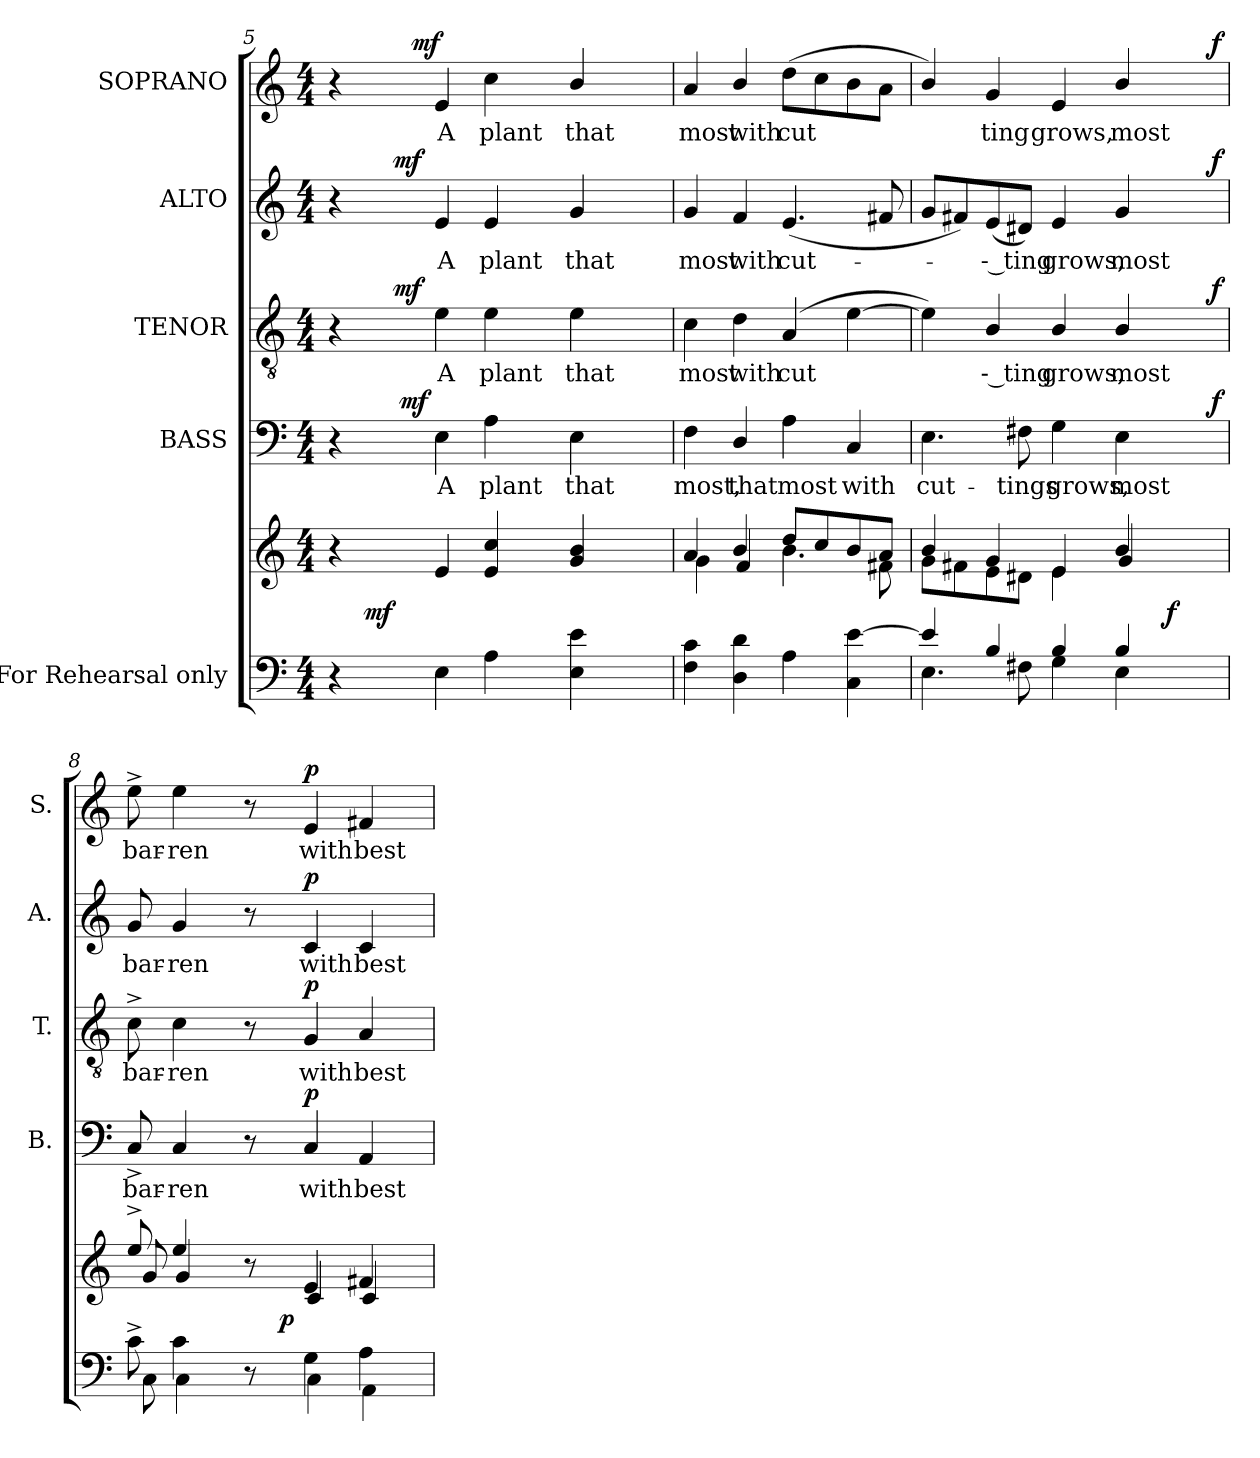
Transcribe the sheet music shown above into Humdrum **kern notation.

**kern	**kern	**dynam	**kern	**text	**dynam	**kern	**text	**dynam	**kern	**text	**dynam	**kern	**text	**dynam
*part5	*part5	*part5	*part4	*part4	*part4	*part3	*part3	*part3	*part2	*part2	*part2	*part1	*part1	*part1
*staff6	*staff5	*staff5/6	*staff4	*staff4	*staff4	*staff3	*staff3	*staff3	*staff2	*staff2	*staff2	*staff1	*staff1	*staff1
*I"For  Rehearsal  only	*	*	*I"BASS	*	*	*I"TENOR	*	*	*I"ALTO	*	*	*I"SOPRANO	*	*
*	*	*	*I'B.	*	*	*I'T.	*	*	*I'A.	*	*	*I'S.	*	*
*clefF4	*clefG2	*	*clefF4	*	*	*clefGv2	*	*	*clefG2	*	*	*clefG2	*	*
*	*	*	*	*	*	*ITrd7c12	*	*	*	*	*	*	*	*
*k[]	*k[]	*	*k[]	*	*	*k[]	*	*	*k[]	*	*	*k[]	*	*
*C:	*C:	*	*C:	*	*	*C:	*	*	*C:	*	*	*C:	*	*
*M4/4	*M4/4	*	*M4/4	*	*	*M4/4	*	*	*M4/4	*	*	*M4/4	*	*
=5	=5	=5	=5	=5	=5	=5	=5	=5	=5	=5	=5	=5	=5	=5
*^	*	*	*^	*	*	*^	*	*	*^	*	*	*^	*	*
4r	16ryy	4r	.	4r	8ryy	.	.	4r	8ryy	.	.	4r	8ryy	.	.	4r	8ryy	.	.
.	32ryy	.	.	.	.	.	.	.	.	.	.	.	.	.	.	.	.	.	.
.	1024ryy	.	.	.	.	.	.	.	.	.	.	.	.	.	.	.	.	.	.
.	2ryy	.	mf	.	.	.	.	.	.	.	.	.	.	.	.	.	.	.	.
.	.	.	.	.	32ryy	.	.	.	32ryy	.	.	.	32ryy	.	.	.	32ryy	.	.
.	.	.	.	.	128.ryy	.	.	.	512ryy	.	.	.	512ryy	.	.	.	64ryy	.	.
.	.	.	.	.	.	.	.	.	2ryy	.	mf	.	2ryy	.	mf	.	.	.	.
.	.	.	.	.	2ryy	.	mf	.	.	.	.	.	.	.	.	.	.	.	.
.	.	.	.	.	.	.	.	.	.	.	.	.	.	.	.	.	128ryy	.	.
.	.	.	.	.	.	.	.	.	.	.	.	.	.	.	.	.	512.ryy	.	.
.	.	.	.	.	.	.	.	.	.	.	.	.	.	.	.	.	2ryy	.	mf
!	!	!	!	!	!	!LO:LY:b:color=#000000	!	!	!	!	!	!	!	!	!	!	!	!	!
!	!	!	!	!	!	!	!	!	!	!LO:LY:b:color=#000000	!	!	!	!	!	!	!	!	!
!	!	!	!	!	!	!	!	!	!	!	!	!	!	!LO:LY:b:color=#000000	!	!	!	!	!
!	!	!	!	!	!	!	!	!	!	!	!	!	!	!	!	!	!	!LO:LY:b:color=#000000	!
4Ei\	.	4ei/	.	4Ei\	.	A	.	4Ei\	.	A	.	4ei/	.	A	.	4ei/	.	A	.
!	!	!	!	!	!	!LO:LY:b:color=#000000	!	!	!	!	!	!	!	!	!	!	!	!	!
!	!	!	!	!	!	!	!	!	!	!LO:LY:b:color=#000000	!	!	!	!	!	!	!	!	!
!	!	!	!	!	!	!	!	!	!	!	!	!	!	!LO:LY:b:color=#000000	!	!	!	!	!
!	!	!	!	!	!	!	!	!	!	!	!	!	!	!	!	!	!	!LO:LY:b:color=#000000	!
4Ai\	.	4ei/ 4cci	.	4Ai\	.	plant	.	4Ei\	.	plant	.	4ei/	.	plant	.	4cci\	.	plant	.
.	4ryy	.	.	.	.	.	.	.	.	.	.	.	.	.	.	.	.	.	.
.	.	.	.	.	.	.	.	.	4ryy	.	.	.	4ryy	.	.	.	.	.	.
.	.	.	.	.	4ryy	.	.	.	.	.	.	.	.	.	.	.	.	.	.
.	.	.	.	.	.	.	.	.	.	.	.	.	.	.	.	.	4ryy	.	.
!	!	!	!	!	!	!LO:LY:b:color=#000000	!	!	!	!	!	!	!	!	!	!	!	!	!
!	!	!	!	!	!	!	!	!	!	!LO:LY:b:color=#000000	!	!	!	!	!	!	!	!	!
!	!	!	!	!	!	!	!	!	!	!	!	!	!	!LO:LY:b:color=#000000	!	!	!	!	!
!	!	!	!	!	!	!	!	!	!	!	!	!	!	!	!	!	!	!LO:LY:b:color=#000000	!
4Ei\ 4ei	.	4gi/ 4bi	.	4Ei\	.	that	.	4Ei\	.	that	.	4gi/	.	that	.	4bi/	.	that	.
.	8ryy	.	.	.	.	.	.	.	.	.	.	.	.	.	.	.	.	.	.
.	.	.	.	.	.	.	.	.	16ryy	.	.	.	16ryy	.	.	.	.	.	.
.	.	.	.	.	16ryy	.	.	.	.	.	.	.	.	.	.	.	.	.	.
.	.	.	.	.	.	.	.	.	.	.	.	.	.	.	.	.	16ryy	.	.
.	64ryy	.	.	.	.	.	.	.	.	.	.	.	.	.	.	.	.	.	.
.	.	.	.	.	.	.	.	.	64...ryy	.	.	.	64...ryy	.	.	.	.	.	.
.	.	.	.	.	64ryy	.	.	.	.	.	.	.	.	.	.	.	.	.	.
.	128...ryy	.	.	.	.	.	.	.	.	.	.	.	.	.	.	.	.	.	.
.	.	.	.	.	.	.	.	.	.	.	.	.	.	.	.	.	256ryy	.	.
.	.	.	.	.	256ryy	.	.	.	.	.	.	.	.	.	.	.	.	.	.
.	.	.	.	.	.	.	.	.	.	.	.	.	.	.	.	.	1024ryy	.	.
*	*	*	*	*v	*v	*	*	*	*	*	*	*v	*v	*	*	*v	*v	*	*
*v	*v	*	*	*	*	*	*v	*v	*	*	*	*	*	*	*	*
=6	=6	=6	=6	=6	=6	=6	=6	=6	=6	=6	=6	=6	=6	=6
*	*^	*	*	*	*	*	*	*	*	*	*	*	*	*
*^	*	*	*	*^	*	*	*^	*	*	*^	*	*	*^	*	*
!	!	!	!	!	!	!	!LO:LY:b:color=#000000	!	!	!	!	!	!	!	!	!	!	!	!	!
*	*	*	*	*	*v	*v	*	*	*	*	*	*	*v	*v	*	*	*v	*v	*	*
*v	*v	*	*	*	*	*	*	*v	*v	*	*	*	*	*	*	*	*
*^	*	*	*	*^	*	*	*^	*	*	*^	*	*	*^	*	*
!	!	!	!	!	!	!	!	!	!	!	!LO:LY:b:color=#000000	!	!	!	!	!	!	!	!	!
*	*	*	*	*	*v	*v	*	*	*	*	*	*	*v	*v	*	*	*v	*v	*	*
*v	*v	*	*	*	*	*	*	*v	*v	*	*	*	*	*	*	*	*
*^	*	*	*	*^	*	*	*^	*	*	*^	*	*	*^	*	*
!	!	!	!	!	!	!	!	!	!	!	!	!	!	!	!LO:LY:b:color=#000000	!	!	!	!	!
*	*	*	*	*	*v	*v	*	*	*	*	*	*	*v	*v	*	*	*v	*v	*	*
*v	*v	*	*	*	*	*	*	*v	*v	*	*	*	*	*	*	*	*
*^	*	*	*	*^	*	*	*^	*	*	*^	*	*	*^	*	*
!	!	!	!	!	!	!	!	!	!	!	!	!	!	!	!	!	!	!	!LO:LY:b:color=#000000	!
*	*	*	*	*	*v	*v	*	*	*	*	*	*	*v	*v	*	*	*v	*v	*	*
*v	*v	*	*	*	*	*	*	*v	*v	*	*	*	*	*	*	*	*
4Fi\ 4ci	4ai/	4gi\	.	4Fi\	most,	.	4Ci\	most	.	4gi/	most	.	4ai/	most	.
!	!	!	!	!	!LO:LY:b:color=#000000	!	!	!	!	!	!	!	!	!	!
!	!	!	!	!	!	!	!	!LO:LY:b:color=#000000	!	!	!	!	!	!	!
!	!	!	!	!	!	!	!	!	!	!	!LO:LY:b:color=#000000	!	!	!	!
!	!	!	!	!	!	!	!	!	!	!	!	!	!	!LO:LY:b:color=#000000	!
4Di\ 4di	4bi/	4fi/	.	4Di/	that	.	4Di\	with	.	4fi/	with	.	4bi/	with	.
!	!	!	!	!	!LO:LY:b:color=#000000	!	!	!	!	!	!	!	!	!	!
!	!	!	!	!	!	!	!	!LO:LY:b:color=#000000	!	!	!	!	!	!	!
!	!	!	!	!	!	!	!	!	!	!	!LO:LY:b:color=#000000	!	!	!	!
!	!	!	!	!	!	!	!	!	!	!	!	!	!	!LO:LY:b:color=#000000	!
4Ai\	8ddi/L	4.bi\	.	4Ai\	most	.	(4AAi/	cut-	.	(4.ei/	cut-	.	(8ddi\L	cut-	.
.	8cci/	.	.	.	.	.	.	.	.	.	.	.	8cci\	.	.
!	!	!	!	!	!LO:LY:b:color=#000000	!	!	!	!	!	!	!	!	!	!
4Ci\ [4ei	8bi/	.	.	4Ci/	with	.	[4Ei\	.	.	.	.	.	8bi\	.	.
.	8ai/J	8f#Xi\	.	.	.	.	.	.	.	8f#Xi/	.	.	8ai\J	.	.
!!LO:PB:g=z
=7	=7	=7	=7	=7	=7	=7	=7	=7	=7	=7	=7	=7	=7	=7	=7
*^	*	*	*	*	*	*	*	*	*	*	*	*	*	*	*
!	!	!	!	!	!	!LO:LY:b:color=#000000	!	!	!	!	!	!	!	!	!	!
!	!	!	!	!	!	!	!	!	!LO:LY:b:color=#000000	!	!	!	!	!	!	!
!	!	!	!	!	!	!	!	!	!	!	!	!	!	!	!LO:LY:b:color=#000000	!
*	*^	*	*	*	*^	*	*	*^	*	*	*^	*	*	*^	*	*
4ei/]	4.Ei\	2ryy	4bi/	8gi\L	.	4.Ei\	2ryy	cut-	.	4Ei\])	2ryy	---	.	8gi/L	2ryy	.	.	4bi/)	2ryy	--	.
.	.	.	.	8f#Xi\	.	.	.	.	.	.	.	.	.	8f#Xi/)	.	.	.	.	.	.	.
!	!	!	!	!	!	!	!	!	!	!	!	!LO:LY:b:color=#000000	!	!	!	!	!	!	!	!	!
!	!	!	!	!	!	!	!	!	!	!	!	!	!	!	!	!LO:LY:b:color=#000000	!	!	!	!	!
!	!	!	!	!	!	!	!	!	!	!	!	!	!	!	!	!	!	!	!	!LO:LY:b:color=#000000	!
4Bi/	.	.	4gi/	8ei\	.	.	.	.	.	4BBi/	.	-- ting	.	(8ei/	.	-- ting	.	4gi/	.	- ting	.
!	!	!	!	!	!	!	!	!LO:LY:b:color=#000000	!	!	!	!	!	!	!	!	!	!	!	!	!
.	8F#Xi\	.	.	8d#Xi\J	.	8F#Xi\	.	-tings	.	.	.	.	.	8d#Xi/J)	.	.	.	.	.	.	.
!	!	!	!	!	!	!	!	!LO:LY:b:color=#000000	!	!	!	!	!	!	!	!	!	!	!	!	!
!	!	!	!	!	!	!	!	!	!	!	!	!LO:LY:b:color=#000000	!	!	!	!	!	!	!	!	!
!	!	!	!	!	!	!	!	!	!	!	!	!	!	!	!	!LO:LY:b:color=#000000	!	!	!	!	!
!	!	!	!	!	!	!	!	!	!	!	!	!	!	!	!	!	!	!	!	!LO:LY:b:color=#000000	!
4Bi/	4Gi\	4ryy	4ei/	4ei\	.	4Gi\	4ryy	grows,	.	4BBi/	4ryy	grows,	.	4ei/	4ryy	grows,	.	4ei/	4ryy	grows,	.
!	!	!	!	!	!	!	!	!LO:LY:b:color=#000000	!	!	!	!	!	!	!	!	!	!	!	!	!
!	!	!	!	!	!	!	!	!	!	!	!	!LO:LY:b:color=#000000	!	!	!	!	!	!	!	!	!
!	!	!	!	!	!	!	!	!	!	!	!	!	!	!	!	!LO:LY:b:color=#000000	!	!	!	!	!
!	!	!	!	!	!	!	!	!	!	!	!	!	!	!	!	!	!	!	!	!LO:LY:b:color=#000000	!
4Bi/	4Ei\	8ryy	4bi/	4gi/	.	4Ei\	8ryy	most	.	4BBi/	8ryy	most	.	4gi/	8ryy	most	.	4bi/	8ryy	most	.
.	.	32ryy	.	.	.	.	16ryy	.	.	.	16ryy	.	.	.	16ryy	.	.	.	16ryy	.	.
.	.	128ryy	.	.	.	.	.	.	.	.	.	.	.	.	.	.	.	.	.	.	.
.	.	16ryy	.	.	f	.	.	.	.	.	.	.	.	.	.	.	.	.	.	.	.
.	.	.	.	.	.	.	32ryy	.	.	.	32ryy	.	.	.	32ryy	.	.	.	32ryy	.	.
.	.	.	.	.	.	.	64ryy	.	.	.	64ryy	.	.	.	64ryy	.	.	.	64ryy	.	.
.	.	64.ryy	.	.	.	.	.	.	.	.	.	.	.	.	.	.	.	.	.	.	.
.	.	.	.	.	.	.	128...ryy	.	.	.	128...ryy	.	.	.	128...ryy	.	.	.	128...ryy	.	.
.	.	.	.	.	.	.	1024ryy	.	f	.	1024ryy	.	f	.	1024ryy	.	f	.	1024ryy	.	f
*	*	*	*	*	*	*v	*v	*	*	*	*	*	*	*v	*v	*	*	*v	*v	*	*
*	*	*	*	*	*	*	*	*	*v	*v	*	*	*	*	*	*	*	*
=8	=8	=8	=8	=8	=8	=8	=8	=8	=8	=8	=8	=8	=8	=8	=8	=8	=8
*	*	*	*	*	*	*^	*	*	*^	*	*	*^	*	*	*^	*	*
!	!	!	!	!	!	!	!	!LO:LY:b:color=#000000	!	!	!	!	!	!	!	!	!	!	!	!	!
*	*	*	*	*	*	*v	*v	*	*	*	*	*	*	*v	*v	*	*	*v	*v	*	*
*	*	*	*	*	*	*	*	*	*v	*v	*	*	*	*	*	*	*	*
*	*	*	*	*	*	*^	*	*	*^	*	*	*^	*	*	*^	*	*
!	!	!	!	!	!	!	!	!	!	!	!	!LO:LY:b:color=#000000	!	!	!	!	!	!	!	!	!
*	*	*	*	*	*	*v	*v	*	*	*	*	*	*	*v	*v	*	*	*v	*v	*	*
*	*	*	*	*	*	*	*	*	*v	*v	*	*	*	*	*	*	*	*
*	*	*	*	*	*	*^	*	*	*^	*	*	*^	*	*	*^	*	*
!	!	!	!	!	!	!	!	!	!	!	!	!	!	!	!	!LO:LY:b:color=#000000	!	!	!	!	!
*	*	*	*	*	*	*v	*v	*	*	*	*	*	*	*v	*v	*	*	*v	*v	*	*
*	*	*	*	*	*	*	*	*	*v	*v	*	*	*	*	*	*	*	*
*	*	*	*	*	*	*^	*	*	*^	*	*	*^	*	*	*^	*	*
!	!	!	!	!	!	!	!	!	!	!	!	!	!	!	!	!	!	!	!	!LO:LY:b:color=#000000	!
*	*	*	*	*	*	*v	*v	*	*	*	*	*	*	*v	*v	*	*	*v	*v	*	*
*	*	*	*	*	*	*	*	*	*v	*v	*	*	*	*	*	*	*	*
8c^i\	8Ci\	4ryy	8ee^i/	8gi/	.	8C^i/	bar-	.	8C^i\	bar-	.	8gi/	bar-	.	8ee^i\	bar-	.
!	!	!	!	!	!	!	!LO:LY:b:color=#000000	!	!	!	!	!	!	!	!	!	!
!	!	!	!	!	!	!	!	!	!	!LO:LY:b:color=#000000	!	!	!	!	!	!	!
!	!	!	!	!	!	!	!	!	!	!	!	!	!LO:LY:b:color=#000000	!	!	!	!
!	!	!	!	!	!	!	!	!	!	!	!	!	!	!	!	!LO:LY:b:color=#000000	!
4ci\	4Ci\	.	4eei/	4gi/	.	4Ci/	-ren	.	4Ci\	-ren	.	4gi/	-ren	.	4eei\	-ren	.
.	.	8ryy	.	.	.	.	.	.	.	.	.	.	.	.	.	.	.
8r	8ryy	32ryy	8r	8ryy	.	8r	.	.	8r	.	.	8r	.	.	8r	.	.
.	.	64ryy	.	.	.	.	.	.	.	.	.	.	.	.	.	.	.
.	.	128ryy	.	.	.	.	.	.	.	.	.	.	.	.	.	.	.
.	.	512.ryy	.	.	.	.	.	.	.	.	.	.	.	.	.	.	.
.	.	2ryy	.	.	p	.	.	.	.	.	.	.	.	.	.	.	.
!	!	!	!	!	!	!	!LO:LY:b:color=#000000	!	!	!	!	!	!	!	!	!	!
!	!	!	!	!	!	!	!	!	!	!LO:LY:b:color=#000000	!	!	!	!	!	!	!
!	!	!	!	!	!	!	!	!	!	!	!	!	!LO:LY:b:color=#000000	!	!	!	!
!	!	!	!	!	!	!	!	!	!	!	!	!	!	!	!	!LO:LY:b:color=#000000	!
4Gi\	4Ci\	.	4ei/	4ci/	.	4Ci/	with	p	4GGi/	with	p	4ci/	with	p	4ei/	with	p
!	!	!	!	!	!	!	!LO:LY:b:color=#000000	!	!	!	!	!	!	!	!	!	!
!	!	!	!	!	!	!	!	!	!	!LO:LY:b:color=#000000	!	!	!	!	!	!	!
!	!	!	!	!	!	!	!	!	!	!	!	!	!LO:LY:b:color=#000000	!	!	!	!
!	!	!	!	!	!	!	!	!	!	!	!	!	!	!	!	!LO:LY:b:color=#000000	!
4Ai\	4AAi\	.	4f#Xi/	4ci/	.	4AAi/	best	.	4AAi/	best	.	4ci/	best	.	4f#Xi/	best	.
.	.	16ryy	.	.	.	.	.	.	.	.	.	.	.	.	.	.	.
.	.	256ryy	.	.	.	.	.	.	.	.	.	.	.	.	.	.	.
.	.	1024ryy	.	.	.	.	.	.	.	.	.	.	.	.	.	.	.
*v	*v	*v	*	*	*	*	*	*	*	*	*	*	*	*	*	*	*
*	*v	*v	*	*	*	*	*	*	*	*	*	*	*	*	*
=	=	=	=	=	=	=	=	=	=	=	=	=	=	=
*-	*-	*-	*-	*-	*-	*-	*-	*-	*-	*-	*-	*-	*-	*-
